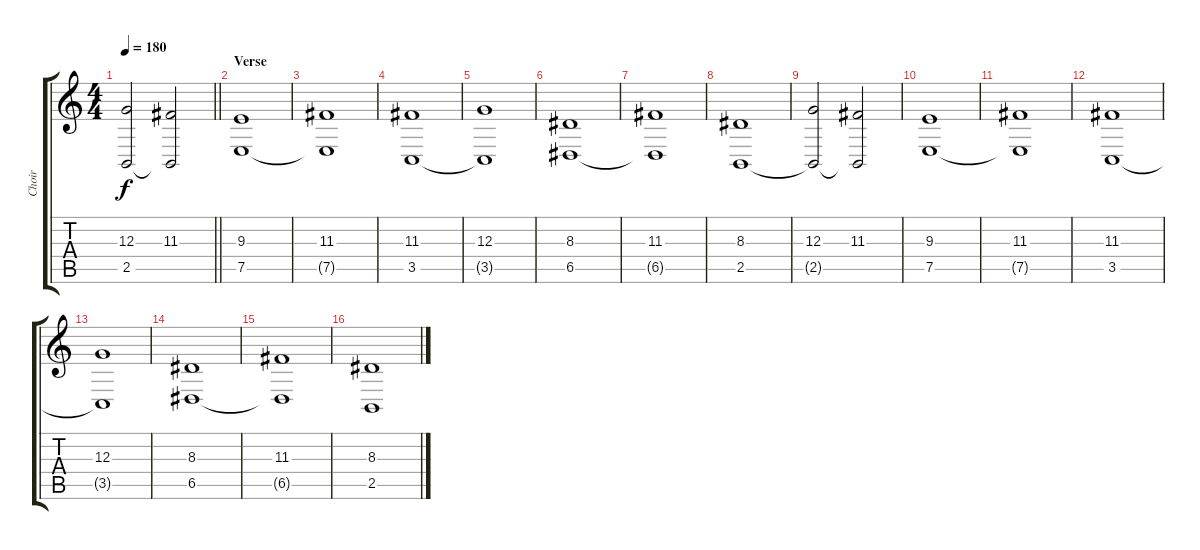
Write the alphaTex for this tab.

\track ("Choir" "Choir") {instrument choiraahs}
\staff {score tabs}
\tuning (E4 B3 G3 D3 A2 D2) {hide}
\ts (4 4)
\tempo 180
\clef g2
\barLineRight lightlight
\ks c
(12.3 2.5{t}).2{dy f} (11.3 2.5{t}).2 |
\section ("" "Verse")
(9.3 7.5).1 |
(11.3 7.5{t}).1 |
(11.3 3.5).1 |
(12.3 3.5{t}).1 |
(8.3 6.5).1 |
(11.3 6.5{t}).1 |
(8.3 2.5).1 |
(12.3 2.5{t}).2 (11.3 2.5{t}).2 |
(9.3 7.5).1 |
(11.3 7.5{t}).1 |
(11.3 3.5).1 |
(12.3 3.5{t}).1 |
(8.3 6.5).1 |
(11.3 6.5{t}).1 |
(8.3 2.5).1
